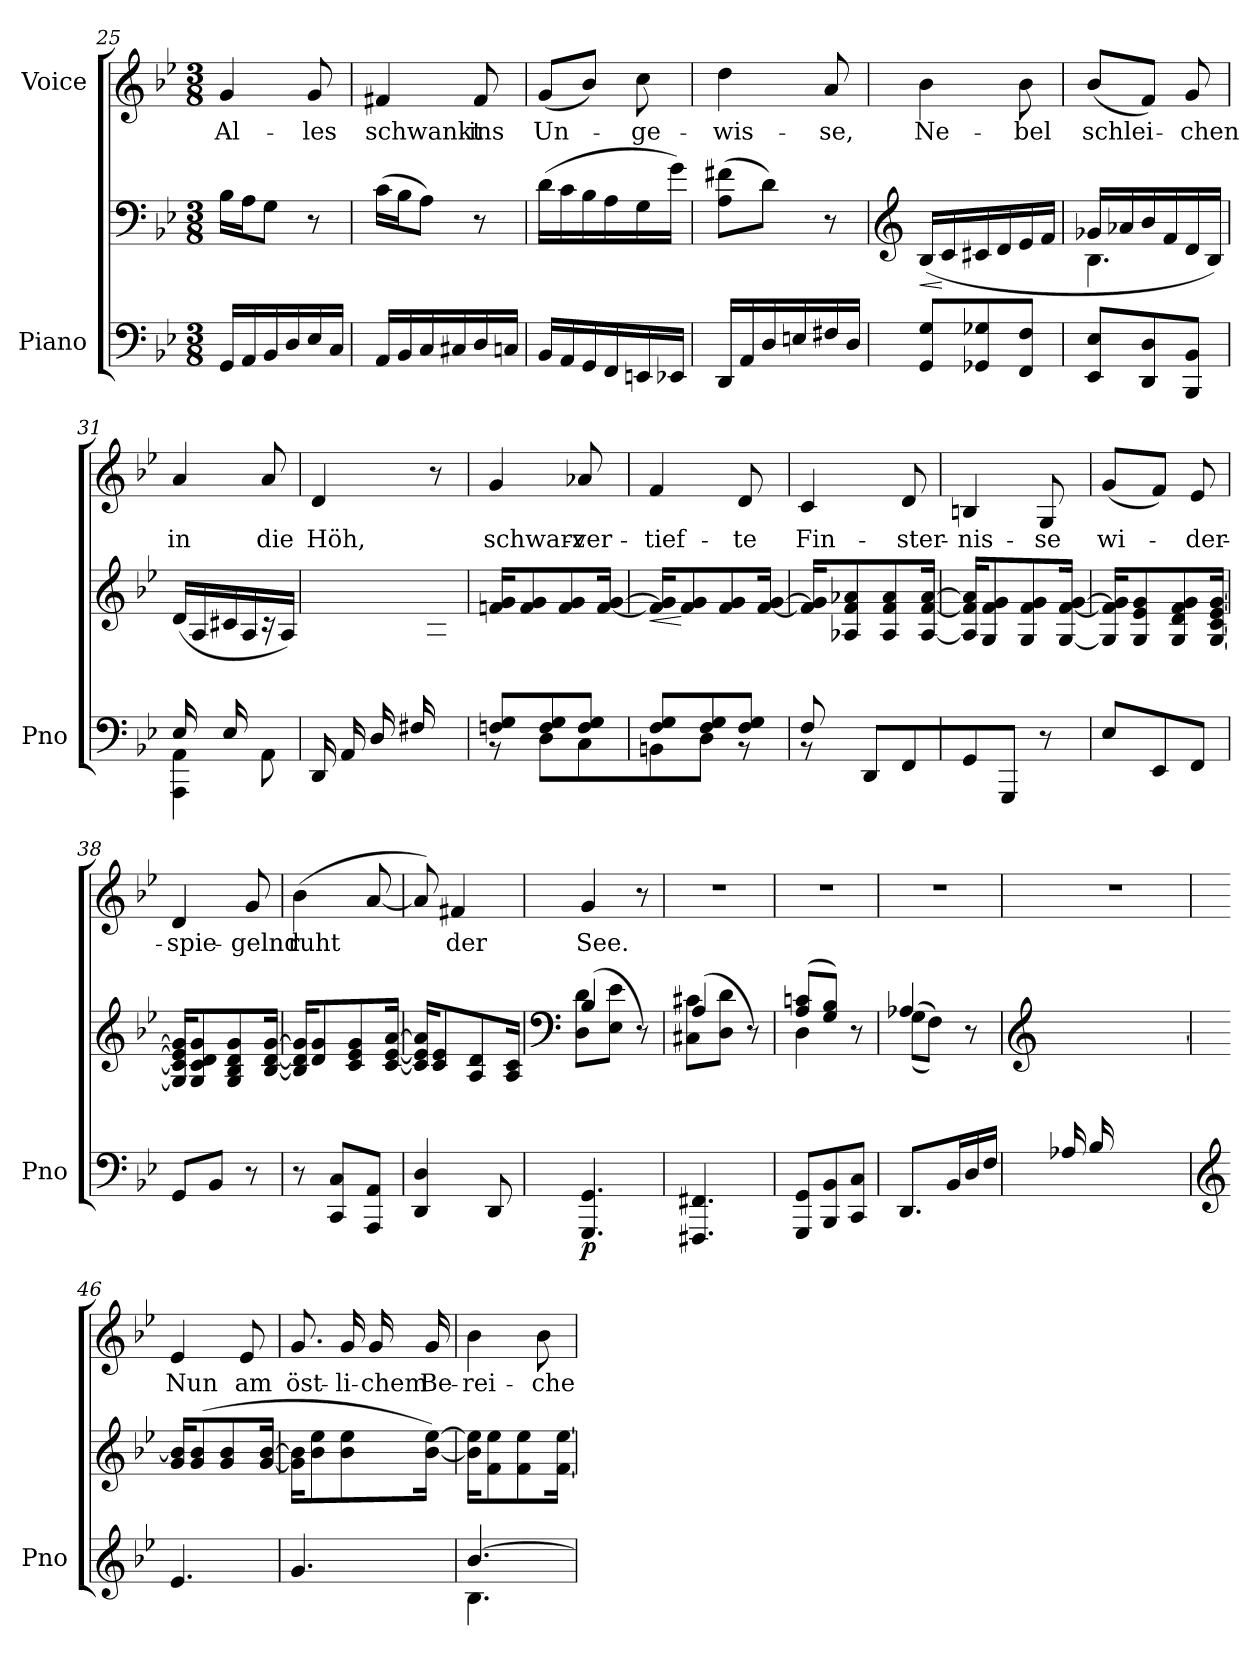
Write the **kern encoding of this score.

**kern	**kern	**dynam	**kern	**text
*part2	*part2	*part2	*part1	*part1
*staff3	*staff2	*staff2/3	*staff1	*staff1
*I"Piano	*	*	*I"Voice	*
*I'Pno	*	*	*	*
*clefF4	*clefF4	*	*clefG2	*
*k[b-e-]	*k[b-e-]	*	*k[b-e-]	*
*M3/8	*M3/8	*	*M3/8	*
=25	=25	=25	=25	=25
16GG/LL	16B-\LL	.	4g/	Al-
16AA/	16A\J	.	.	.
16BB-/	8G\J	.	.	.
16D/	.	.	.	.
16E-/	8r	.	8g/	-les
16C/JJ	.	.	.	.
=26	=26	=26	=26	=26
16AA/LL	(16c\LL	.	4f#X/	schwankt
16BB-/	16B-\J	.	.	.
16C/	8A\J)	.	.	.
16C#X/	.	.	.	.
16D/	8r	.	8f#/	ins
16Cn/JJ	.	.	.	.
=27	=27	=27	=27	=27
16BB-/LL	(16d\LL	.	(8g/L	Un-
16AA/	16c\	.	.	.
16GG/	16B-\	.	8b-/J)	.
16FF/	16A\	.	.	.
16EEn/	16G\	.	8cc\	-ge-
16EE-X/JJ	16g\JJ)	.	.	.
=28	=28	=28	=28	=28
16DD/LL	(8A\ 8f#X\L	.	4dd\	-wis-
16AA/	.	.	.	.
16D/	8d\J)	.	.	.
16En/	.	.	.	.
16F#X/	8r	.	8a/	-se,
16D/JJ	.	.	.	.
=29	=29	=29	=29	=29
*	*clefG2	*	*	*
!	!	!LO:HP:b	!	!
8GG/ 8G/L	(16B-/LL	<	4b-\	Ne-
.	16c/	[	.	.
8GG-X/ 8G-X/	16c#X/	.	.	.
.	16d/	.	.	.
8FF/ 8F/J	16e-/	.	8b-\	-bel
.	16f/JJ	.	.	.
=30	=30	=30	=30	=30
*	*^	*	*	*
8EE-/ 8E-/L	16g-X/LL	4.B-\	.	(8b-/L	schlei-
.	16a-X/	.	.	.	.
8DD/ 8D/	16b-/	.	.	8f/J)	.
.	16f/	.	.	.	.
8BBB-/ 8BB-/J	16d/	.	.	8g/	-chen
.	16B-/JJ)	.	.	.	.
*	*v	*v	*	*	*
=31	=31	=31	=31	=31
*^	*	*	*	*
4AAA\ 4AA\	16E-/	(16d/LL	.	4a/	in
.	16ryy	16A/	.	.	.
.	16E-/	16c#X/	.	.	.
.	8.ryy	16A/	.	.	.
8AA\	.	16r	.	8a/	die
.	.	16A/JJ)	.	.	.
*v	*v	*	*	*	*
=32	=32	=32	=32	=32
*	*^	*	*	*
(16DD/LL	4.ryy	4ryy	.	4d/	Höh,
16AA/	.	.	.	.	.
16D/	.	.	.	.	.
16F#X/	.	.	.	.	.
8ryy	.	16A\	.	8r	.
.	.	16d\JJ)	.	.	.
*	*v	*v	*	*	*
=33	=33	=33	=33	=33
*^	*	*	*	*
8Fn/ 8G/L	8r	16fn/ 16g/KL	.	4g/	schwarz-
.	.	8f/ 8g/	.	.	.
8F/ 8G/	8D\L	.	.	.	.
.	.	8f/ 8g/	.	.	.
8F/ 8G/J	8C\	.	.	8a-X/	-ver-
.	.	[16f/ [16g/Jk	.	.	.
=34	=34	=34	=34	=34	=34
!	!	!	!LO:HP:b	!	!
8F/ 8G/L	8BBn\	16f/] 16g/]KL	<	4f/	-tief-
.	.	8f/ 8g/	[	.	.
8F/ 8G/	8D\J	.	.	.	.
.	.	8f/ 8g/	.	.	.
8F/ 8G/J	8r	.	.	8d/	-te
.	.	[16f/ [16g/Jk	.	.	.
=35	=35	=35	=35	=35	=35
8F/	8r	16f/] 16g/]KL	.	4c/	Fin-
.	.	8A-X/ 8f/ 8a-X/	.	.	.
8DD/L	4ryy	.	.	.	.
.	.	8A-/ 8f/ 8a-/	.	.	.
8FF/	.	.	.	8d/	-ster-
.	.	[16A-/ [16f/ [16a-/Jk	.	.	.
*v	*v	*	*	*	*
=36	=36	=36	=36	=36
8GG/	16A-/] 16f/] 16a-/]KL	.	4Bn/	-nis-
.	8G/ 8f/ 8g/	.	.	.
8GGG/J	.	.	.	.
.	8G/ 8f/ 8g/	.	.	.
8r	.	.	8G/	-se
.	[16G/ [16f/ [16g/Jk	.	.	.
=37	=37	=37	=37	=37
8E-/L	16G/] 16f/] 16g/]KL	.	(8g/L	wi-
.	8G/ 8e-/ 8g/	.	.	.
8EE-/	.	.	8f/J)	.
.	8G/ 8d/ 8f/ 8g/	.	.	.
8FF/J	.	.	8e-/	-der-
.	[16G/ [16c/ [16e-/ [16g/Jk	.	.	.
=38	=38	=38	=38	=38
8GG/L	16G/] 16c/] 16e-/] 16g/]KL	.	4d/	-spie-
.	8G/ 8c/ 8d/ 8g/	.	.	.
8BB-/J	.	.	.	.
.	8G/ 8B-/ 8d/ 8g/	.	.	.
8r	.	.	8g/	-gelnd
.	[16B-/ [16d/ [16g/Jk	.	.	.
=39	=39	=39	=39	=39
8r	16B-/] 16d/] 16g/]KL	.	(4b-\	ruht
.	8d/ 8g/	.	.	.
8CC/ 8C/L	.	.	.	.
.	8c/ 8e-/ 8g/	.	.	.
8AAA/ 8AA/J	.	.	[8a/	.
.	[16c/ [16e-/ [16a/Jk	.	.	.
=40	=40	=40	=40	=40
4DD/ 4D/	16c/] 16e-/] 16a/]KL	.	8a/])	.
.	8c/ 8e-/	.	.	.
.	.	.	4f#X/	der
.	8A/ 8d/	.	.	.
8DD/	.	.	.	.
.	16A/ 16c/Jk	.	.	.
=41	=41	=41	=41	=41
*	*clefF4	*	*	*
*	*^	*	*	*
!	!	!	!LO:DY:b=2	!	!
4.GGG/ 4.GG/	(4B-/	8D\ 8d\L	p	4g/	See.
.	.	8E-\ 8e-\J	.	.	.
.	8r)	8ryy	.	8r	.
=42	=42	=42	=42	=42	=42
4.FFF#X/ 4.FF#X/	(4A/	8C#X\ 8c#X\L	.	4.r	.
.	.	8D\ 8d\J	.	.	.
.	8r)	8ryy	.	.	.
=43	=43	=43	=43	=43	=43
8GGG/ 8GG/L	(8A/ 8cn/L	4D\	.	4.r	.
8BBB-/ 8BB-/	8G/ 8B-/J)	.	.	.	.
8CC/ 8C/J	8r	8ryy	.	.	.
=44	=44	=44	=44	=44	=44
(8.DD/L	4A-X/	((8G\L	.	4.r	.
.	.	8F\J))	.	.	.
16BB-/L	.	.	.	.	.
16D/	8r	8ryy	.	.	.
16F/JJ	.	.	.	.	.
=45	=45	=45	=45	=45	=45
*	*clefG2	*	*	*	*
16A-X/LL	4.ryy	8ryy	.	4.r	.
16B-/	.	.	.	.	.
4ryy	.	16d\	.	.	.
.	.	16f\	.	.	.
.	.	16a-X\	.	.	.
.	.	[16b-\JJ)	.	.	.
*	*v	*v	*	*	*
=46	=46	=46	=46	=46
*clefG2	*	*	*	*
4.e-/	16g/ 16b-/]KL	.	4e-/	Nun
.	(8g/ 8b-/	.	.	.
.	8g/ 8b-/	.	.	.
.	.	.	8e-/	am
.	[16g/ [16b-/Jk	.	.	.
=47	=47	=47	=47	=47
4.g/	16g\] 16b-\]KL	.	8.g/	öst-
.	8b-\ 8ee-\	.	.	.
.	8b-\ 8ee-\	.	16g/	-li-
.	.	.	16g/	-chem
.	[16b-\ [16ee-\Jk)	.	16g/	Be-
=48	=48	=48	=48	=48
*^	*	*	*	*
[4.b-/	4.B-\	16b-\] 16ee-\]KL	.	4b-\	-rei-
.	.	8f\ 8ee-\	.	.	.
.	.	8f\ 8ee-\	.	.	.
.	.	.	.	8b-\	-che
.	.	[16f\ [16ee-\Jk	.	.	.
*v	*v	*	*	*	*
=	=	=	=	=
*-	*-	*-	*-	*-
